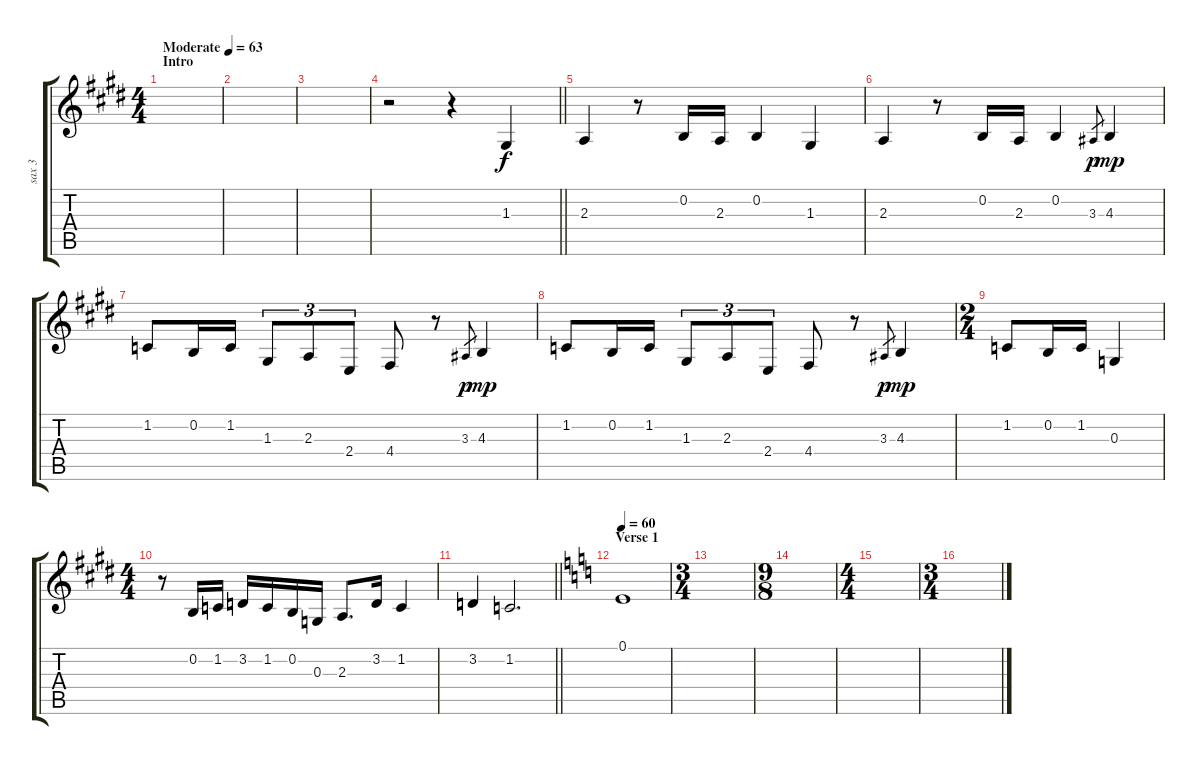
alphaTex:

\track ("sax 3" "sax 3") {instrument tenorsax}
\staff {score tabs}
\tuning (E4 B3 G3 D3 A2 E2) {hide}
\ts (4 4)
\section ("" "Intro")
\tempo (63 "Moderate")
\clef g2
\ks e
|
|
|
\barLineRight lightlight
r.2 r.4 1.3.4 |
2.3.4 r.8 0.2.16 2.3.16 0.2.4 1.3.4 |
2.3.4 r.8 0.2.16 2.3.16 0.2.4 3.3.8{gr dy p} 4.3.4{dy mp} |
1.2.8 0.2.16 1.2.16 1.3.8{tu (3 2)} 2.3.8{tu (3 2)} 2.4.8{tu (3 2)} 4.4.8 r.8 3.3.8{gr dy p} 4.3.4{dy mp} |
1.2.8 0.2.16 1.2.16 1.3.8{tu (3 2)} 2.3.8{tu (3 2)} 2.4.8{tu (3 2)} 4.4.8 r.8 3.3.8{gr dy p} 4.3.4{dy mp} |
\ts (2 4)
1.2.8 0.2.16 1.2.16 0.3.4 |
\ts (4 4)
r.8 0.2.16 1.2.16 3.2.16 1.2.16 0.2.16 0.3.16 2.3.8{d} 3.2.16 1.2.4 |
\barLineRight lightlight
3.2.4 1.2.2{d} |
\section ("" "Verse 1")
\tempo 60
\ks c
0.1.1 |
\ts (3 4)
|
\ts (9 8)
|
\ts (4 4)
|
\ts (3 4)
